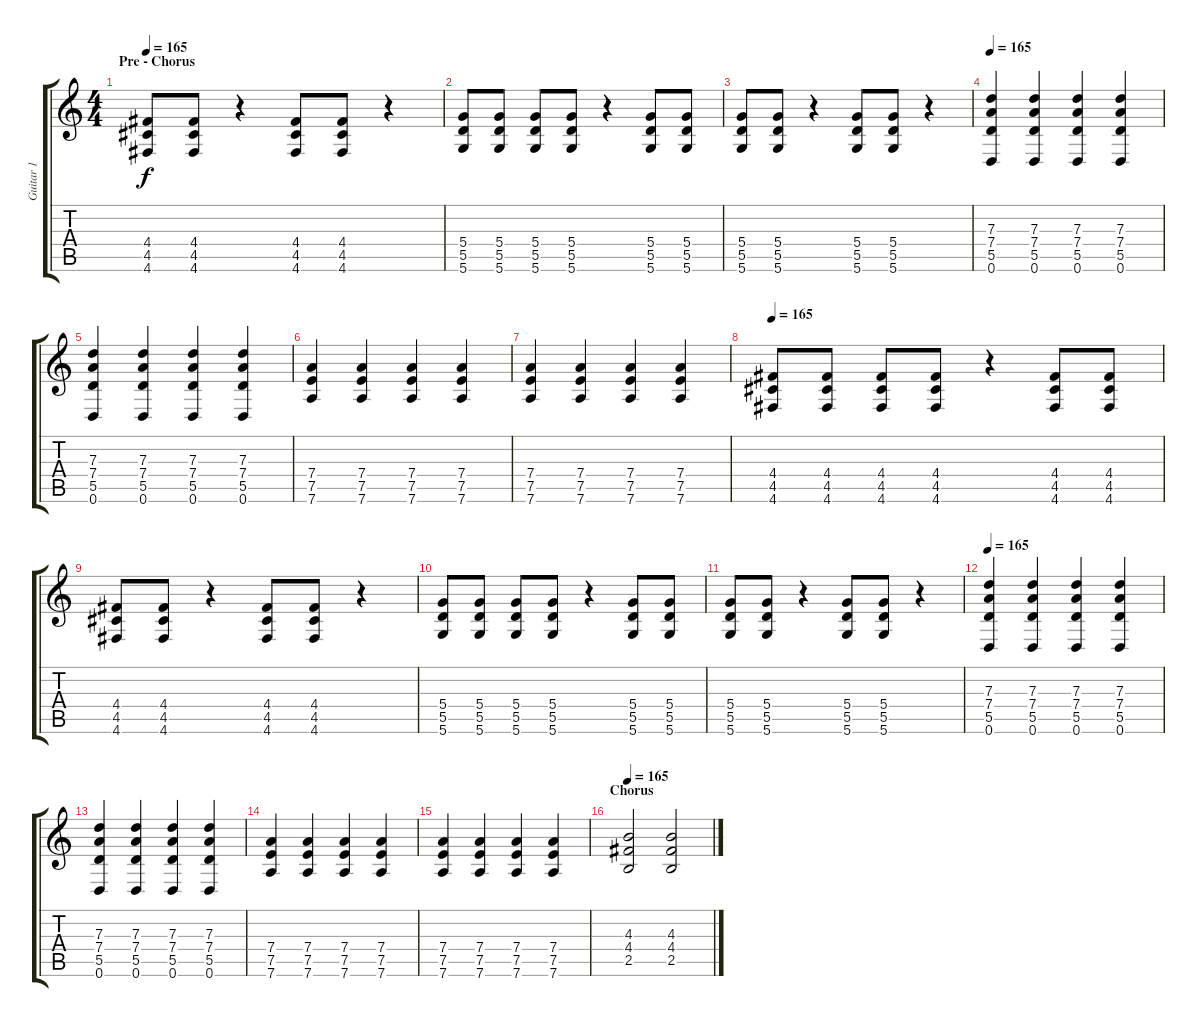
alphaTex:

\track ("Guitar 1" "Guitar 1") {instrument acousticguitarsteel}
\staff {score tabs}
\tuning (E4 B3 G3 D3 A2 D2) {hide}
\ts (4 4)
\section ("" "Pre - Chorus")
\tempo 165
\clef g2
\ks c
(4.4 4.5 4.6).8{dy f} (4.4 4.5 4.6).8 r.4 (4.4 4.5 4.6).8 (4.4 4.5 4.6).8 r.4 |
(5.4 5.5 5.6).8 (5.4 5.5 5.6).8 (5.4 5.5 5.6).8 (5.4 5.5 5.6).8 r.4 (5.4 5.5 5.6).8 (5.4 5.5 5.6).8 |
(5.4 5.5 5.6).8 (5.4 5.5 5.6).8 r.4 (5.4 5.5 5.6).8 (5.4 5.5 5.6).8 r.4 |
\tempo 165
(7.3 7.4 5.5 0.6).4 (7.3 7.4 5.5 0.6).4 (7.3 7.4 5.5 0.6).4 (7.3 7.4 5.5 0.6).4 |
(7.3 7.4 5.5 0.6).4 (7.3 7.4 5.5 0.6).4 (7.3 7.4 5.5 0.6).4 (7.3 7.4 5.5 0.6).4 |
(7.4 7.5 7.6).4 (7.4 7.5 7.6).4 (7.4 7.5 7.6).4 (7.4 7.5 7.6).4 |
(7.4 7.5 7.6).4 (7.4 7.5 7.6).4 (7.4 7.5 7.6).4 (7.4 7.5 7.6).4 |
\tempo 165
(4.4 4.5 4.6).8 (4.4 4.5 4.6).8 (4.4 4.5 4.6).8 (4.4 4.5 4.6).8 r.4 (4.4 4.5 4.6).8 (4.4 4.5 4.6).8 |
(4.4 4.5 4.6).8 (4.4 4.5 4.6).8 r.4 (4.4 4.5 4.6).8 (4.4 4.5 4.6).8 r.4 |
(5.4 5.5 5.6).8 (5.4 5.5 5.6).8 (5.4 5.5 5.6).8 (5.4 5.5 5.6).8 r.4 (5.4 5.5 5.6).8 (5.4 5.5 5.6).8 |
(5.4 5.5 5.6).8 (5.4 5.5 5.6).8 r.4 (5.4 5.5 5.6).8 (5.4 5.5 5.6).8 r.4 |
\tempo 165
(7.3 7.4 5.5 0.6).4 (7.3 7.4 5.5 0.6).4 (7.3 7.4 5.5 0.6).4 (7.3 7.4 5.5 0.6).4 |
(7.3 7.4 5.5 0.6).4 (7.3 7.4 5.5 0.6).4 (7.3 7.4 5.5 0.6).4 (7.3 7.4 5.5 0.6).4 |
(7.4 7.5 7.6).4 (7.4 7.5 7.6).4 (7.4 7.5 7.6).4 (7.4 7.5 7.6).4 |
(7.4 7.5 7.6).4 (7.4 7.5 7.6).4 (7.4 7.5 7.6).4 (7.4 7.5 7.6).4 |
\section ("" "Chorus")
\tempo 165
(4.3 4.4 2.5).2 (4.3 4.4 2.5).2
